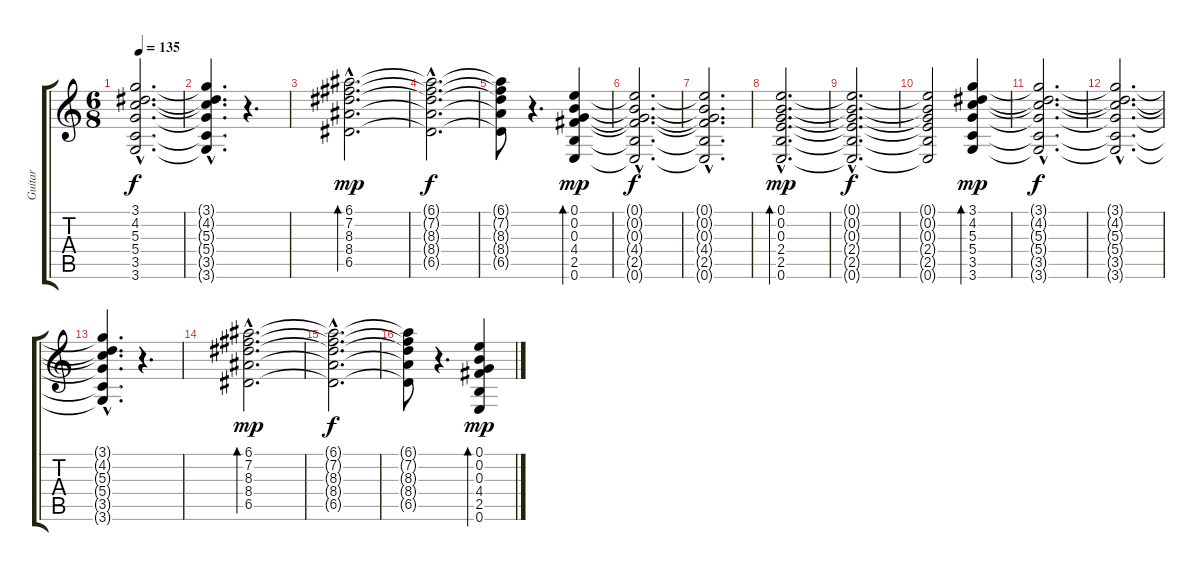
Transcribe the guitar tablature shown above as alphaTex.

\track ("Guitar" "Guitar") {instrument electricguitarclean}
\staff {score tabs}
\tuning (E4 B3 G3 D3 A2 E2) {hide}
\ts (6 8)
\tempo 135
\clef g2
\ks c
(3.1{hac t} 4.2{hac t} 5.3{hac t} 5.4{hac t} 3.5{hac t} 3.6{hac t}).2{d dy f} |
(3.1{hac t} 4.2{hac t} 5.3{hac t} 5.4{hac t} 3.5{hac t} 3.6{hac t}).4{d} r.4{d} |
(6.1{hac} 7.2{hac} 8.3{hac} 8.4{hac} 6.5{hac}).2{d bd 480 dy mp} |
(6.1{hac t} 7.2{hac t} 8.3{hac t} 8.4{hac t} 6.5{hac t}).2{d dy f} |
(6.1{t} 7.2{t} 8.3{t} 8.4{t} 6.5{t}).8 r.4{d} (0.1 0.2 0.3 4.4 2.5 0.6).4{bd 480 dy mp} |
(0.1{hac t} 0.2{hac t} 0.3{hac t} 4.4{hac t} 2.5{hac t} 0.6{hac t}).2{d dy f} |
(0.1{hac t} 0.2{hac t} 0.3{hac t} 4.4{hac t} 2.5{hac t} 0.6{hac t}).2{d} |
(0.1{hac} 0.2{hac} 0.3{hac} 2.4{hac} 2.5{hac} 0.6).2{d bd 480 dy mp} |
(0.1{hac t} 0.2{hac t} 0.3{hac t} 2.4{hac t} 2.5{hac t} 0.6{hac t}).2{d dy f} |
(0.1{t} 0.2{t} 0.3{t} 2.4{t} 2.5{t} 0.6{t}).2 (3.1 4.2 5.3 5.4 3.5 3.6).4{bd 480 dy mp} |
(3.1{hac t} 4.2{hac t} 5.3{hac t} 5.4{hac t} 3.5{hac t} 3.6{hac t}).2{d dy f} |
(3.1{hac t} 4.2{hac t} 5.3{hac t} 5.4{hac t} 3.5{hac t} 3.6{hac t}).2{d} |
(3.1{hac t} 4.2{hac t} 5.3{hac t} 5.4{hac t} 3.5{hac t} 3.6{hac t}).4{d} r.4{d} |
(6.1{hac} 7.2{hac} 8.3{hac} 8.4{hac} 6.5{hac}).2{d bd 480 dy mp volume 4} |
(6.1{hac t} 7.2{hac t} 8.3{hac t} 8.4{hac t} 6.5{hac t}).2{d dy f} |
(6.1{t} 7.2{t} 8.3{t} 8.4{t} 6.5{t}).8 r.4{d} (0.1 0.2 0.3 4.4 2.5 0.6).4{bd 480 dy mp}
